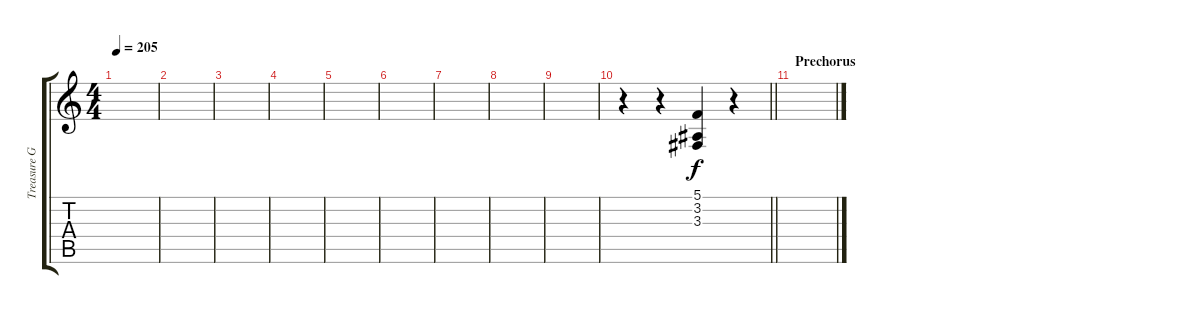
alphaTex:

\track ("Treasure Gun" "Treasure G") {instrument gunshot}
\staff {score tabs}
\tuning (C4 G3 Eb3 Bb2 F2 C2) {hide}
\ts (4 4)
\tempo 205
\clef g2
\ks c
|
|
|
|
|
|
|
|
|
\barLineRight lightlight
r.4 r.4 (5.1 3.2 3.3).4 r.4 |
\section ("" "Prechorus")
